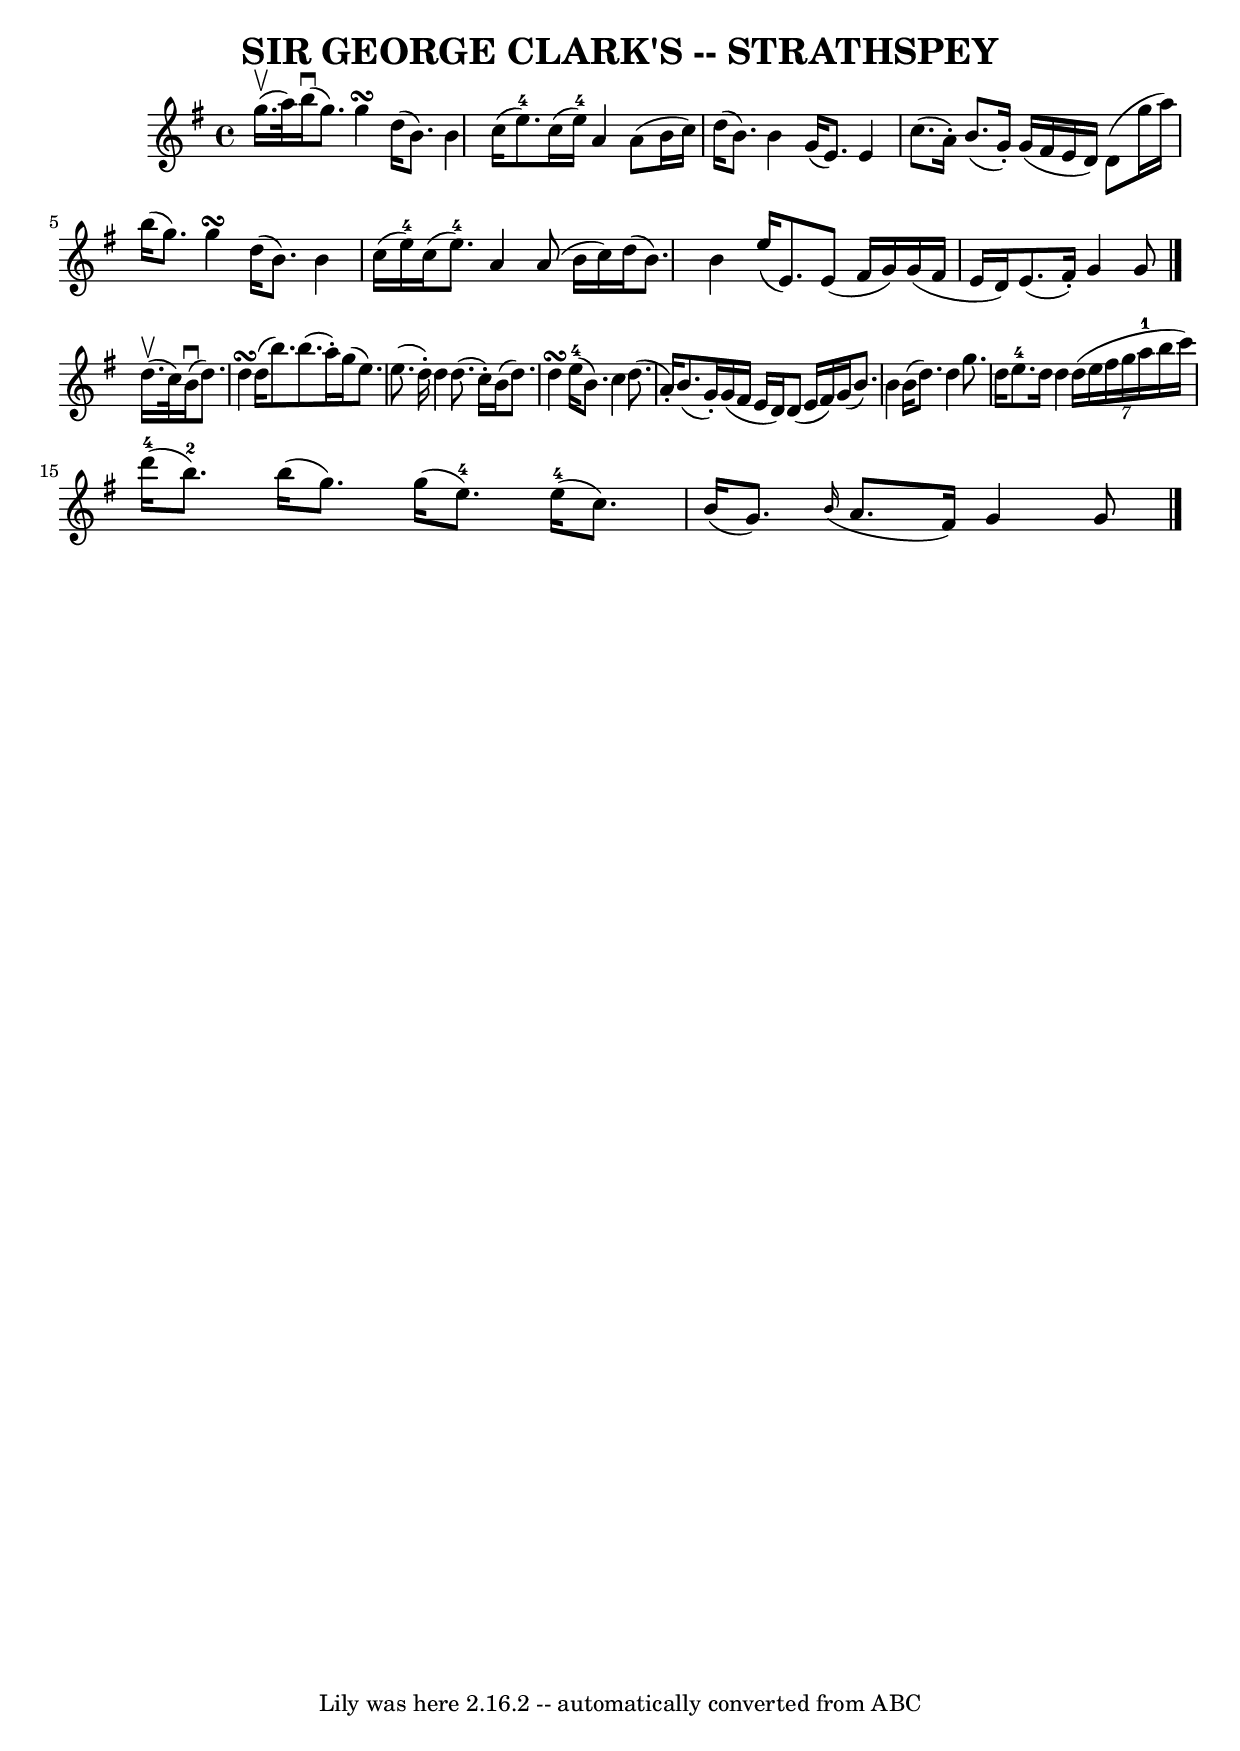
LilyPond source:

\version "2.16.2"
\include "Mammoth.ily"
\header {
  %% book = "Ryan's Mammoth Collection of Fiddle Tunes"
  composer = ""
  crossRefNumber = "1"
  footnotes = ""
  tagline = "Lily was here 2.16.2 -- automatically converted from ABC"
  title = "SIR GEORGE CLARK'S -- STRATHSPEY"

}
voicedefault =  {


  \override Staff.TimeSignature #'style = #'C
  \time 4/4 
  \key g \major g''16. (^\upbow a''32)   |
  b''16 
  (^\downbow g''8.) g''4\turn d''16 (b'8.) b'4    |
  
  c''16 (e''8.-4) c''16 (e''16-4) a'4 a'8 (b'16    
  c''16)   |
  d''16 (b'8.) b'4 g'16 (e'8.) e'4    
  |
  c''8. (a'16 -.) b'8. (g'16 -.) g'16 (fis'16 e'16 
  d'16) d'8 (g''16 a''16)   |
  b''16 (g''8.)   
  g''4\turn d''16 (b'8.) b'4    |
  c''16 (e''16-4)   
  c''16 (e''8.-4) a'4 a'8 (b'16 c''16)   |
  d''16 
  (b'8.) b'4 e''16 (e'8.) e'8 (fis'16 g'16)   
  |
  g'16 (fis'16 e'16 d'16) e'8. (fis'16 -.) g'4    
  g'8    \bar "|." d''16. (^\upbow c''32)   |
  b'16 
  (^\downbow d''8.) d''4\turn d''16 (b''8.) b''8. (a''16 -. 
  -)   |
  g''16 (e''8.) e''8. (d''16 -.) d''4 d''8. (
  c''16 -.)   |
  b'16 (d''8.) d''4\turn e''16-4(
  b'8.) c''4    |
  d''8. (a'16 -.) b'8. (g'16 -.) g'16 
  (fis'16 e'16 d'16) d'8 (e'16 fis'16)   |
  g'16 
  (b'8.) b'4 b'16 (d''8.) d''4    |
  g''8. d''16    
  e''8.-4 d''16 d''4    \times 6/7 { d''16 (e''16 fis''16    
				     g''16 a''16-1 b''16 c'''16) 
				   }   |
  d'''16-4(
  b''8.-2) b''16 (g''8.) g''16 (e''8.-4) e''16-4(
  c''8.)   |
  b'16 (g'8.)   \grace { b'16 (
		       } a'8.    
  fis'16) g'4 g'8    \bar "|."   

}

\score{
  <<

    \context Staff="default"
    {
      \voicedefault 
      
    }

  >>
  \layout {
    
  }
  \midi {
  }

}
